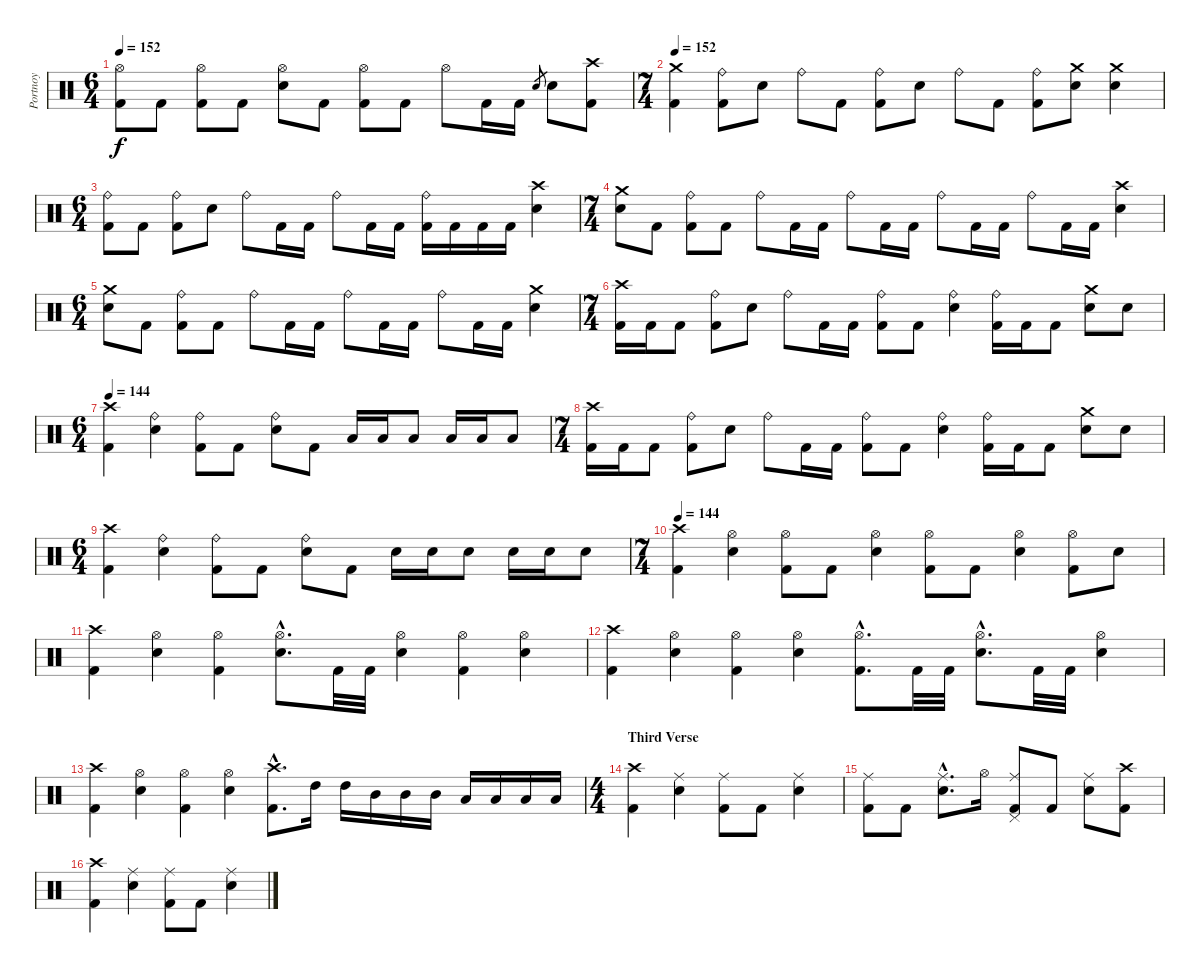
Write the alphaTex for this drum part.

\track ("Portnoy" "Portnoy") {instrument percussion}
\staff {score}
\articulation defaults
\ts (6 4)
\tempo 152
\clef neutral
\ks c
("Hi-Hat (open)" "Kick (hit) 2").8{dy f} "Kick (hit) 2".8 ("Hi-Hat (open)" "Kick (hit) 2").8 "Kick (hit) 2".8 ("Hi-Hat (open)" "Snare (hit) 2").8 "Kick (hit) 2".8 ("Hi-Hat (open)" "Kick (hit) 2").8 "Kick (hit) 2".8 "Hi-Hat (open)".8 "Kick (hit) 2".16 "Kick (hit) 2".16 "Snare (hit) 2".8{gr} "Snare (hit) 2".8 ("Crash high (hit)" "Kick (hit) 2").8 |
\ts (7 4)
\tempo 152
("Crash medium (hit)" "Kick (hit) 2").4 ("Ride (bell)" "Kick (hit) 2").8 "Snare (hit) 2".8 "Ride (bell)".8 "Kick (hit) 2".8 ("Ride (bell)" "Kick (hit) 2").8 "Snare (hit) 2".8 "Ride (bell)".8 "Kick (hit) 2".8 ("Ride (bell)" "Kick (hit) 2").8 ("Crash medium (hit)" "Snare (hit) 2").8 ("Crash medium (hit)" "Snare (hit) 2").4 |
\ts (6 4)
("Ride (bell)" "Kick (hit) 2").8 "Kick (hit) 2".8 ("Ride (bell)" "Kick (hit) 2").8 "Snare (hit) 2".8 "Ride (bell)".8 "Kick (hit) 2".16 "Kick (hit) 2".16 "Ride (bell)".8 "Kick (hit) 2".16 "Kick (hit) 2".16 ("Ride (bell)" "Kick (hit) 2").16 "Kick (hit) 2".16 "Kick (hit) 2".16 "Kick (hit) 2".16 ("Crash high (hit)" "Snare (hit) 2").4 |
\ts (7 4)
("Crash medium (hit)" "Snare (hit) 2").8 "Kick (hit) 2".8 ("Ride (bell)" "Kick (hit) 2").8 "Kick (hit) 2".8 "Ride (bell)".8 "Kick (hit) 2".16 "Kick (hit) 2".16 "Ride (bell)".8 "Kick (hit) 2".16 "Kick (hit) 2".16 "Ride (bell)".8 "Kick (hit) 2".16 "Kick (hit) 2".16 "Ride (bell)".8 "Kick (hit) 2".16 "Kick (hit) 2".16 ("Crash high (hit)" "Snare (hit) 2").4 |
\ts (6 4)
("Crash medium (hit)" "Snare (hit) 2").8 "Kick (hit) 2".8 ("Ride (bell)" "Kick (hit) 2").8 "Kick (hit) 2".8 "Ride (bell)".8 "Kick (hit) 2".16 "Kick (hit) 2".16 "Ride (bell)".8 "Kick (hit) 2".16 "Kick (hit) 2".16 "Ride (bell)".8 "Kick (hit) 2".16 "Kick (hit) 2".16 ("Crash medium (hit)" "Snare (hit) 2").4 |
\ts (7 4)
("Crash high (hit)" "Kick (hit) 2").16 "Kick (hit) 2".16 "Kick (hit) 2".8 ("Ride (bell)" "Kick (hit) 2").8 "Snare (hit) 2".8 "Ride (bell)".8 "Kick (hit) 2".16 "Kick (hit) 2".16 ("Ride (bell)" "Kick (hit) 2").8 "Kick (hit) 2".8 ("Ride (bell)" "Snare (hit) 2").4 ("Ride (bell)" "Kick (hit) 2").16 "Kick (hit) 2".16 "Kick (hit) 2".8 ("Crash medium (hit)" "Snare (hit) 2").8 "Snare (hit) 2".8 |
\ts (6 4)
\tempo 144
("Crash high (hit)" "Kick (hit) 2").4 ("Ride (bell)" "Snare (hit) 2").4 ("Ride (bell)" "Kick (hit) 2").8 "Kick (hit) 2".8 ("Ride (bell)" "Snare (hit) 2").8 "Kick (hit) 2".8 "Low Tom (hit)".16 "Low Tom (hit)".16 "Low Tom (hit)".8 "Low Tom (hit)".16 "Low Tom (hit)".16 "Low Tom (hit)".8 |
\ts (7 4)
("Crash high (hit)" "Kick (hit) 2").16 "Kick (hit) 2".16 "Kick (hit) 2".8 ("Ride (bell)" "Kick (hit) 2").8 "Snare (hit) 2".8 "Ride (bell)".8 "Kick (hit) 2".16 "Kick (hit) 2".16 ("Ride (bell)" "Kick (hit) 2").8 "Kick (hit) 2".8 ("Ride (bell)" "Snare (hit) 2").4 ("Ride (bell)" "Kick (hit) 2").16 "Kick (hit) 2".16 "Kick (hit) 2".8 ("Crash medium (hit)" "Snare (hit) 2").8 "Snare (hit) 2".8 |
\ts (6 4)
("Crash high (hit)" "Kick (hit) 2").4 ("Ride (bell)" "Snare (hit) 2").4 ("Ride (bell)" "Kick (hit) 2").8 "Kick (hit) 2".8 ("Ride (bell)" "Snare (hit) 2").8 "Kick (hit) 2".8 "Snare (hit) 2".16 "Snare (hit) 2".16 "Snare (hit) 2".8 "Snare (hit) 2".16 "Snare (hit) 2".16 "Snare (hit) 2".8 |
\ts (7 4)
\tempo 144
("Crash high (hit)" "Kick (hit) 2").4 ("Hi-Hat (open)" "Snare (hit) 2").4 ("Hi-Hat (open)" "Kick (hit) 2").8 "Kick (hit) 2".8 ("Hi-Hat (open)" "Snare (hit) 2").4 ("Hi-Hat (open)" "Kick (hit) 2").8 "Kick (hit) 2".8 ("Hi-Hat (open)" "Snare (hit) 2").4 ("Hi-Hat (open)" "Kick (hit) 2").8 "Snare (hit) 2".8 |
("Crash high (hit)" "Kick (hit) 2").4 ("Hi-Hat (open)" "Snare (hit) 2").4 ("Hi-Hat (open)" "Kick (hit) 2").4 ("Hi-Hat (open)"{hac} "Snare (hit) 2"{hac}).8{d} "Kick (hit) 2".32 "Kick (hit) 2".32 ("Hi-Hat (open)" "Snare (hit) 2").4 ("Hi-Hat (open)" "Kick (hit) 2").4 ("Hi-Hat (open)" "Snare (hit) 2").4 |
("Crash high (hit)" "Kick (hit) 2").4 ("Hi-Hat (open)" "Snare (hit) 2").4 ("Hi-Hat (open)" "Kick (hit) 2").4 ("Hi-Hat (open)" "Snare (hit) 2").4 ("Hi-Hat (open)"{hac} "Kick (hit) 2"{hac}).8{d} "Kick (hit) 2".32 "Kick (hit) 2".32 ("Hi-Hat (open)"{hac} "Snare (hit) 2"{hac}).8{d} "Kick (hit) 2".32 "Kick (hit) 2".32 ("Hi-Hat (open)" "Snare (hit) 2").4 |
("Crash high (hit)" "Kick (hit) 2").4 ("Hi-Hat (open)" "Snare (hit) 2").4 ("Hi-Hat (open)" "Kick (hit) 2").4 ("Hi-Hat (open)" "Snare (hit) 2").4 ("Crash high (hit)"{hac} "Kick (hit) 2"{hac}).8{d} "High Tom (hit)".16 "High Tom (hit)".16 "Mid Tom (hit)".16 "Mid Tom (hit)".16 "Mid Tom (hit)".16 "Low Tom (hit)".16 "Low Tom (hit)".16 "Low Tom (hit)".16 "Low Tom (hit)".16 |
\ts (4 4)
\section ("" "Third Verse")
("Crash high (hit)" "Kick (hit) 2").4 ("Ride (middle)" "Snare (hit) 2").4 ("Ride (middle)" "Kick (hit) 2").8 "Kick (hit) 2".8 ("Ride (middle)" "Snare (hit) 2").4 |
("Ride (middle)" "Kick (hit) 2").8 "Kick (hit) 2".8 ("Ride (middle)"{hac} "Snare (hit) 2"{hac}).8{d} "Hi-Hat (open)".16 ("Ride (middle)" "Pedal Hi-Hat (hit)" "Kick (hit) 2").8 "Kick (hit) 2".8 ("Ride (middle)" "Snare (hit) 2").8 ("Crash high (hit)" "Kick (hit) 2").8 |
("Crash high (hit)" "Kick (hit) 2").4 ("Ride (middle)" "Snare (hit) 2").4 ("Ride (middle)" "Kick (hit) 2").8 "Kick (hit) 2".8 ("Ride (middle)" "Snare (hit) 2").4
